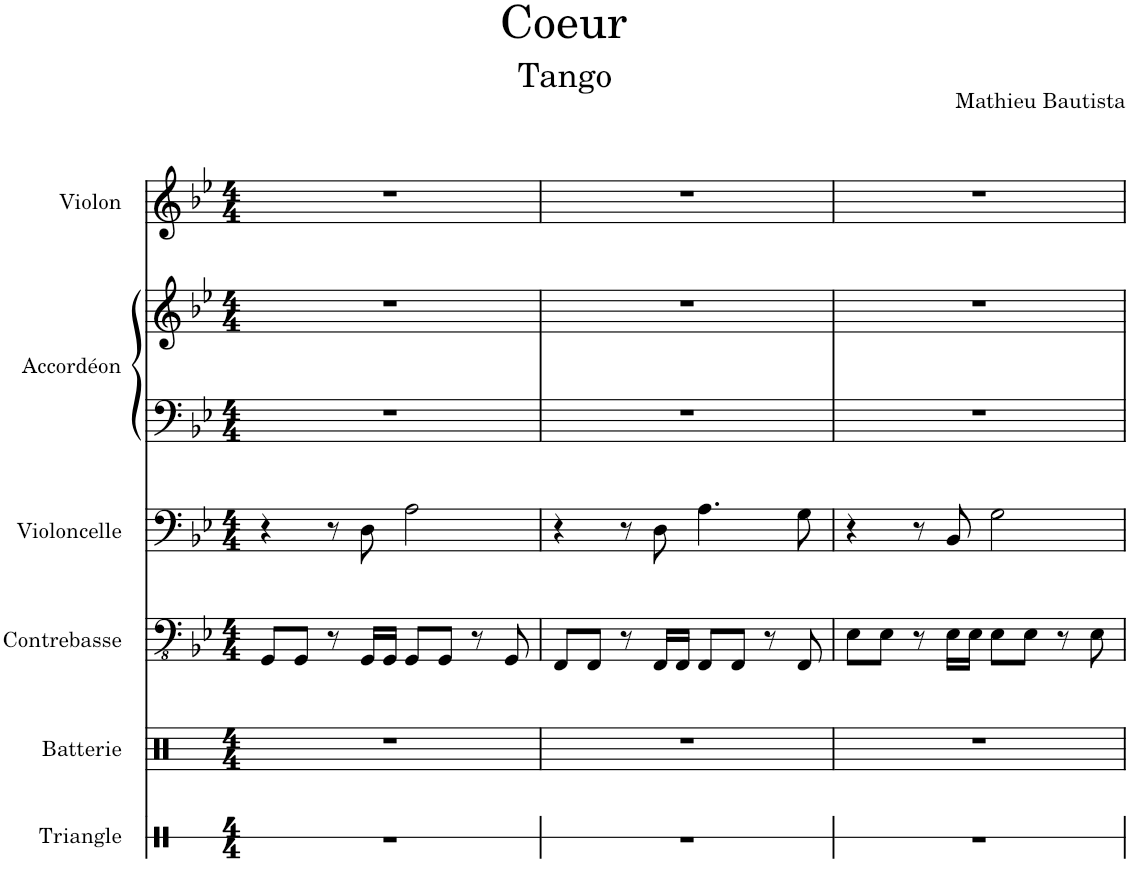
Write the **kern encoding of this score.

**kern	**kern	**kern	**kern	**kern	**kern	**kern
*part6	*part5	*part4	*part3	*part2	*part2	*part1
*staff7	*staff6	*staff5	*staff4	*staff3	*staff2	*staff1
*I"Triangle	*I"Batterie	*I"Contrebasse	*I"Violoncelle	*I"Accordéon	*	*I"Violon
*I'Trgl.	*I'Batt.	*I'Cb.	*I'Vc.	*I'Acc.	*	*I'Vln.
*stria1	*	*	*	*	*	*
*clefX	*clefX	*clefFv4	*clefF4	*clefF4	*clefG2	*clefG2
*	*	*Trd7c12	*	*	*	*
*k[]	*k[]	*k[b-e-]	*k[b-e-]	*k[b-e-]	*k[b-e-]	*k[b-e-]
*M4/4	*M4/4	*M4/4	*M4/4	*M4/4	*M4/4	*M4/4
=1	=1	=1	=1	=1	=1	=1
1r	1r	8GGG/L	4r	1r	1r	1r
.	.	8GGG/J	.	.	.	.
.	.	8r	8r	.	.	.
.	.	16GGG/LL	8D\	.	.	.
.	.	16GGG/JJ	.	.	.	.
.	.	8GGG/L	2A\	.	.	.
.	.	8GGG/J	.	.	.	.
.	.	8r	.	.	.	.
.	.	8GGG/	.	.	.	.
=2	=2	=2	=2	=2	=2	=2
1r	1r	8FFF/L	4r	1r	1r	1r
.	.	8FFF/J	.	.	.	.
.	.	8r	8r	.	.	.
.	.	16FFF/LL	8D\	.	.	.
.	.	16FFF/JJ	.	.	.	.
.	.	8FFF/L	4.A\	.	.	.
.	.	8FFF/J	.	.	.	.
.	.	8r	.	.	.	.
.	.	8FFF/	8G\	.	.	.
=3	=3	=3	=3	=3	=3	=3
1r	1r	8EE-\L	4r	1r	1r	1r
.	.	8EE-\J	.	.	.	.
.	.	8r	8r	.	.	.
.	.	16EE-\LL	8BB-/	.	.	.
.	.	16EE-\JJ	.	.	.	.
.	.	8EE-\L	2G\	.	.	.
.	.	8EE-\J	.	.	.	.
.	.	8r	.	.	.	.
.	.	8EE-\	.	.	.	.
=	=	=	=	=	=	=
*-	*-	*-	*-	*-	*-	*-
